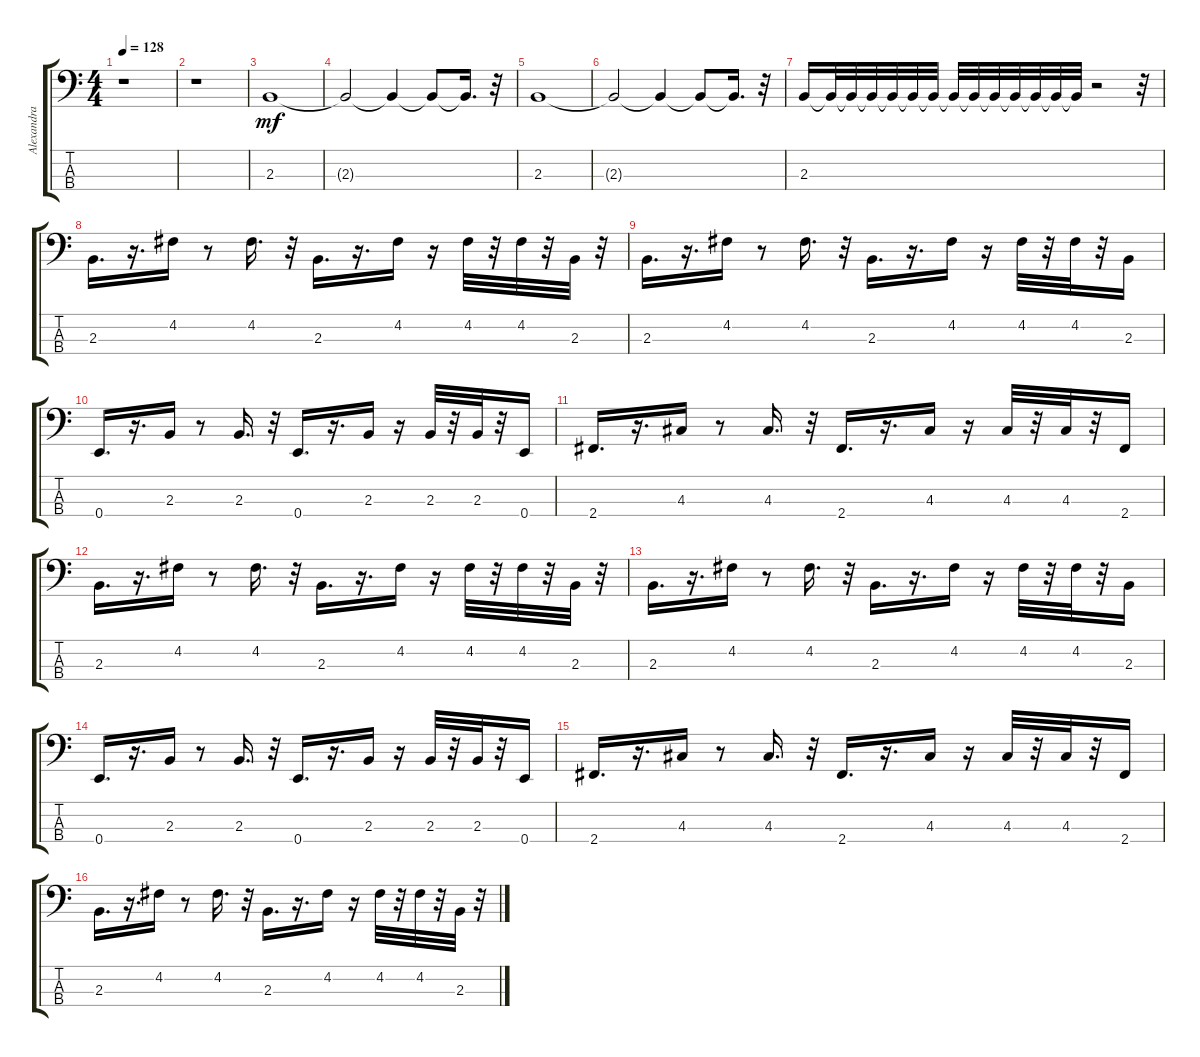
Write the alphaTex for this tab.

\track ("Alexandra Stan - Mr Saxobeat" "Alexandra ") {instrument synthbass1}
\staff {score tabs}
\tuning (G2 D2 A1 E1) {hide}
\ts (4 4)
\tempo 128
\clef f4
\ks c
r.1{dy mf} |
r.1 |
2.3.1 |
2.3{t}.2 2.3{t}.4 2.3{t}.8 2.3{t}.16{d} r.32 |
2.3.1 |
2.3{t}.2 2.3{t}.4 2.3{t}.8 2.3{t}.16{d} r.32 |
2.3.16 2.3{t}.32 2.3{t}.32 2.3{t}.32 2.3{t}.32 2.3{t}.32 2.3{t}.32 2.3{t}.32 2.3{t}.32 2.3{t}.32 2.3{t}.32 2.3{t}.32 2.3{t}.32 2.3{t}.32 r.2 r.32 |
2.3.16{d} r.16{d} 4.2.16 r.8 4.2.16{d} r.32 2.3.16{d} r.16{d} 4.2.16 r.16 4.2.32 r.32 4.2.32 r.32 2.3.32 r.32 |
2.3.16{d} r.16{d} 4.2.16 r.8 4.2.16{d} r.32 2.3.16{d} r.16{d} 4.2.16 r.16 4.2.32 r.32 4.2.32 r.32 2.3.16 |
0.4.16{d} r.16{d} 2.3.16 r.8 2.3.16{d} r.32 0.4.16{d} r.16{d} 2.3.16 r.16 2.3.32 r.32 2.3.32 r.32 0.4.16 |
2.4.16{d} r.16{d} 4.3.16 r.8 4.3.16{d} r.32 2.4.16{d} r.16{d} 4.3.16 r.16 4.3.32 r.32 4.3.32 r.32 2.4.16 |
2.3.16{d} r.16{d} 4.2.16 r.8 4.2.16{d} r.32 2.3.16{d} r.16{d} 4.2.16 r.16 4.2.32 r.32 4.2.32 r.32 2.3.32 r.32 |
2.3.16{d} r.16{d} 4.2.16 r.8 4.2.16{d} r.32 2.3.16{d} r.16{d} 4.2.16 r.16 4.2.32 r.32 4.2.32 r.32 2.3.16 |
0.4.16{d} r.16{d} 2.3.16 r.8 2.3.16{d} r.32 0.4.16{d} r.16{d} 2.3.16 r.16 2.3.32 r.32 2.3.32 r.32 0.4.16 |
2.4.16{d} r.16{d} 4.3.16 r.8 4.3.16{d} r.32 2.4.16{d} r.16{d} 4.3.16 r.16 4.3.32 r.32 4.3.32 r.32 2.4.16 |
2.3.16{d} r.16{d} 4.2.16 r.8 4.2.16{d} r.32 2.3.16{d} r.16{d} 4.2.16 r.16 4.2.32 r.32 4.2.32 r.32 2.3.32 r.32
